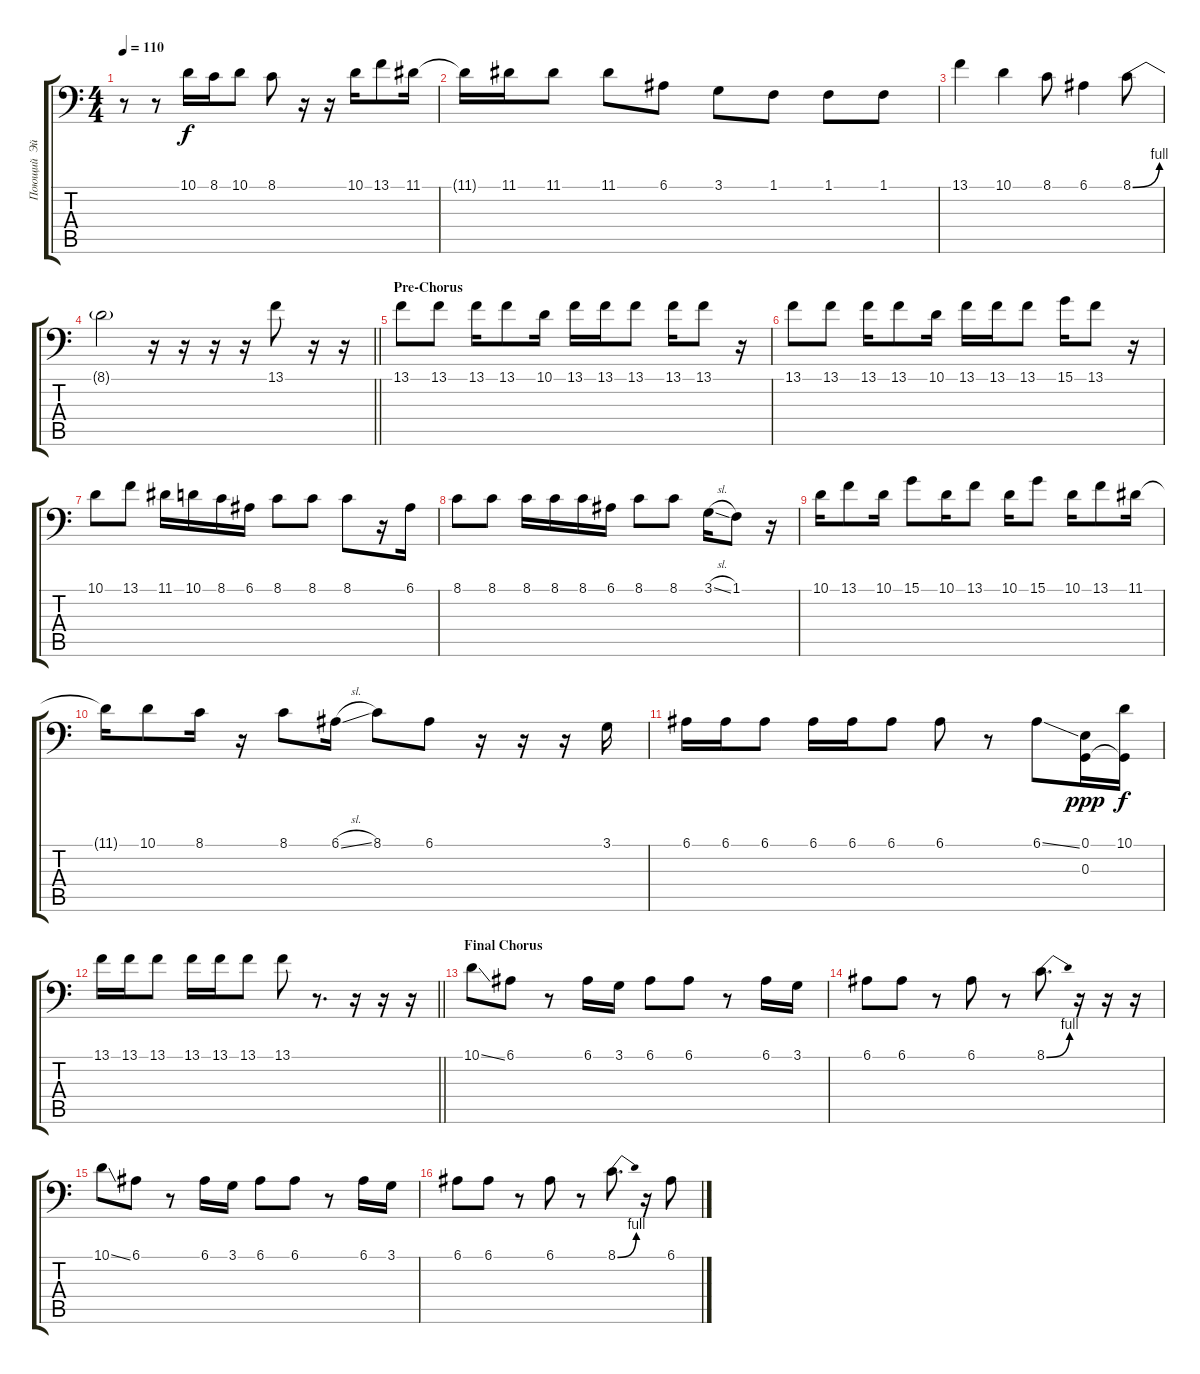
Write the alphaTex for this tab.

\track ("Поющий  Эйфель Vocal" "Поющий  Эй") {instrument lead2sawtooth}
\staff {score tabs}
\tuning (E3 B2 G2 D2 A1 E1) {hide}
\ts (4 4)
\tempo 110
\clef f4
\ks c
r.8{dy f} r.8 10.1.16 8.1.16 10.1.8 8.1.8 r.16 r.16 10.1.16 13.1.8 11.1.16 |
11.1{t}.16 11.1.16 11.1.8 11.1.8 6.1.8 3.1.8 1.1.8 1.1.8 1.1.8 |
13.1.4 10.1.4 8.1.8 6.1.4 8.1{be (bend 0 0 60 4)}.8 |
\barLineRight lightlight
8.1{t}.2 r.16 r.16 r.16 r.16 13.1.8 r.16 r.16 |
\section ("" "Pre-Chorus")
13.1.8 13.1.8 13.1.16 13.1.8 10.1.16 13.1.16 13.1.16 13.1.8 13.1.16 13.1.8 r.16 |
13.1.8 13.1.8 13.1.16 13.1.8 10.1.16 13.1.16 13.1.16 13.1.8 15.1.16 13.1.8 r.16 |
10.1.8 13.1.8 11.1.16 10.1.16 8.1.16 6.1.16 8.1.8 8.1.8 8.1.8 r.16 6.1.16 |
8.1.8 8.1.8 8.1.16 8.1.16 8.1.16 6.1.16 8.1.8 8.1.8 3.1{sl}.16 1.1.8 r.16 |
10.1.16 13.1.8 10.1.16 15.1.8 10.1.16 13.1.8 10.1.16 15.1.8 10.1.16 13.1.8 11.1.16 |
11.1{t}.16 10.1.8 8.1.16 r.16 8.1.8 6.1{sl}.16 8.1.8 6.1.8 r.16 r.16 r.16 3.1.16 |
6.1.16 6.1.16 6.1.8 6.1.16 6.1.16 6.1.8 6.1.8 r.8 6.1{ss}.8 (0.1 0.3).16{dy ppp} (10.1 0.3{t}).16{dy f} |
\barLineRight lightlight
13.1.16 13.1.16 13.1.8 13.1.16 13.1.16 13.1.8 13.1.8 r.8{d} r.16 r.16 r.16 |
\section ("" "Final Chorus")
10.1{ss}.8 6.1.8 r.8 6.1.16 3.1.16 6.1.8 6.1.8 r.8 6.1.16 3.1.16 |
6.1.8 6.1.8 r.8 6.1.8 r.8 8.1{be (bend 0 0 60 4)}.8{d} r.16 r.16 r.16 |
10.1{ss}.8 6.1.8 r.8 6.1.16 3.1.16 6.1.8 6.1.8 r.8 6.1.16 3.1.16 |
6.1.8 6.1.8 r.8 6.1.8 r.8 8.1{be (bend 0 0 60 4)}.8{d} r.16 6.1.8
